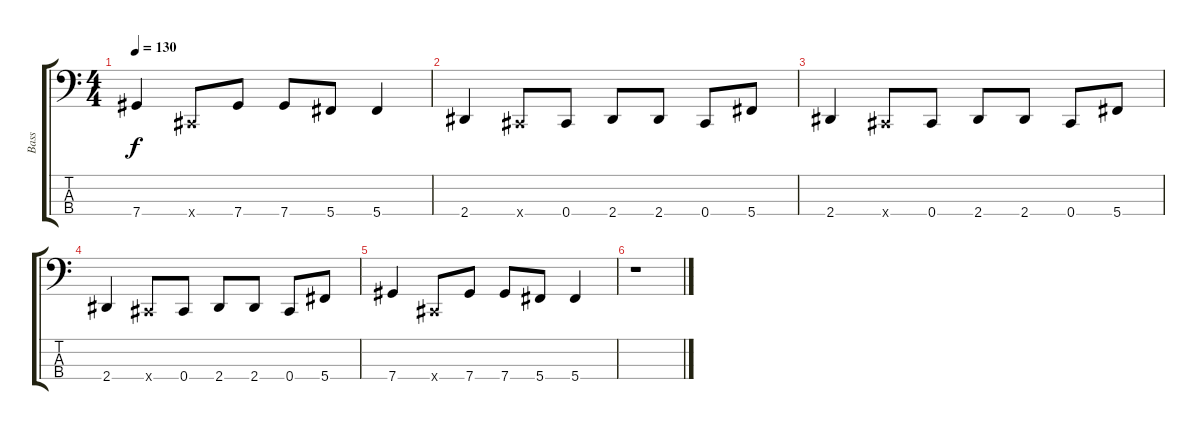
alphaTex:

\track ("Bass" "Bass") {instrument electricbasspick}
\staff {score tabs}
\tuning (Gb2 Db2 Ab1 Db1) {hide}
\ts (4 4)
\tempo 130
\clef f4
\ks c
7.4.4{dy f} 0.4{x}.8 7.4.8 7.4.8 5.4.8 5.4.4 |
2.4.4 0.4{x}.8 0.4.8 2.4.8 2.4.8 0.4.8 5.4.8 |
2.4.4 0.4{x}.8 0.4.8 2.4.8 2.4.8 0.4.8 5.4.8 |
2.4.4 0.4{x}.8 0.4.8 2.4.8 2.4.8 0.4.8 5.4.8 |
7.4.4 0.4{x}.8 7.4.8 7.4.8 5.4.8 5.4.4 |
r.1
